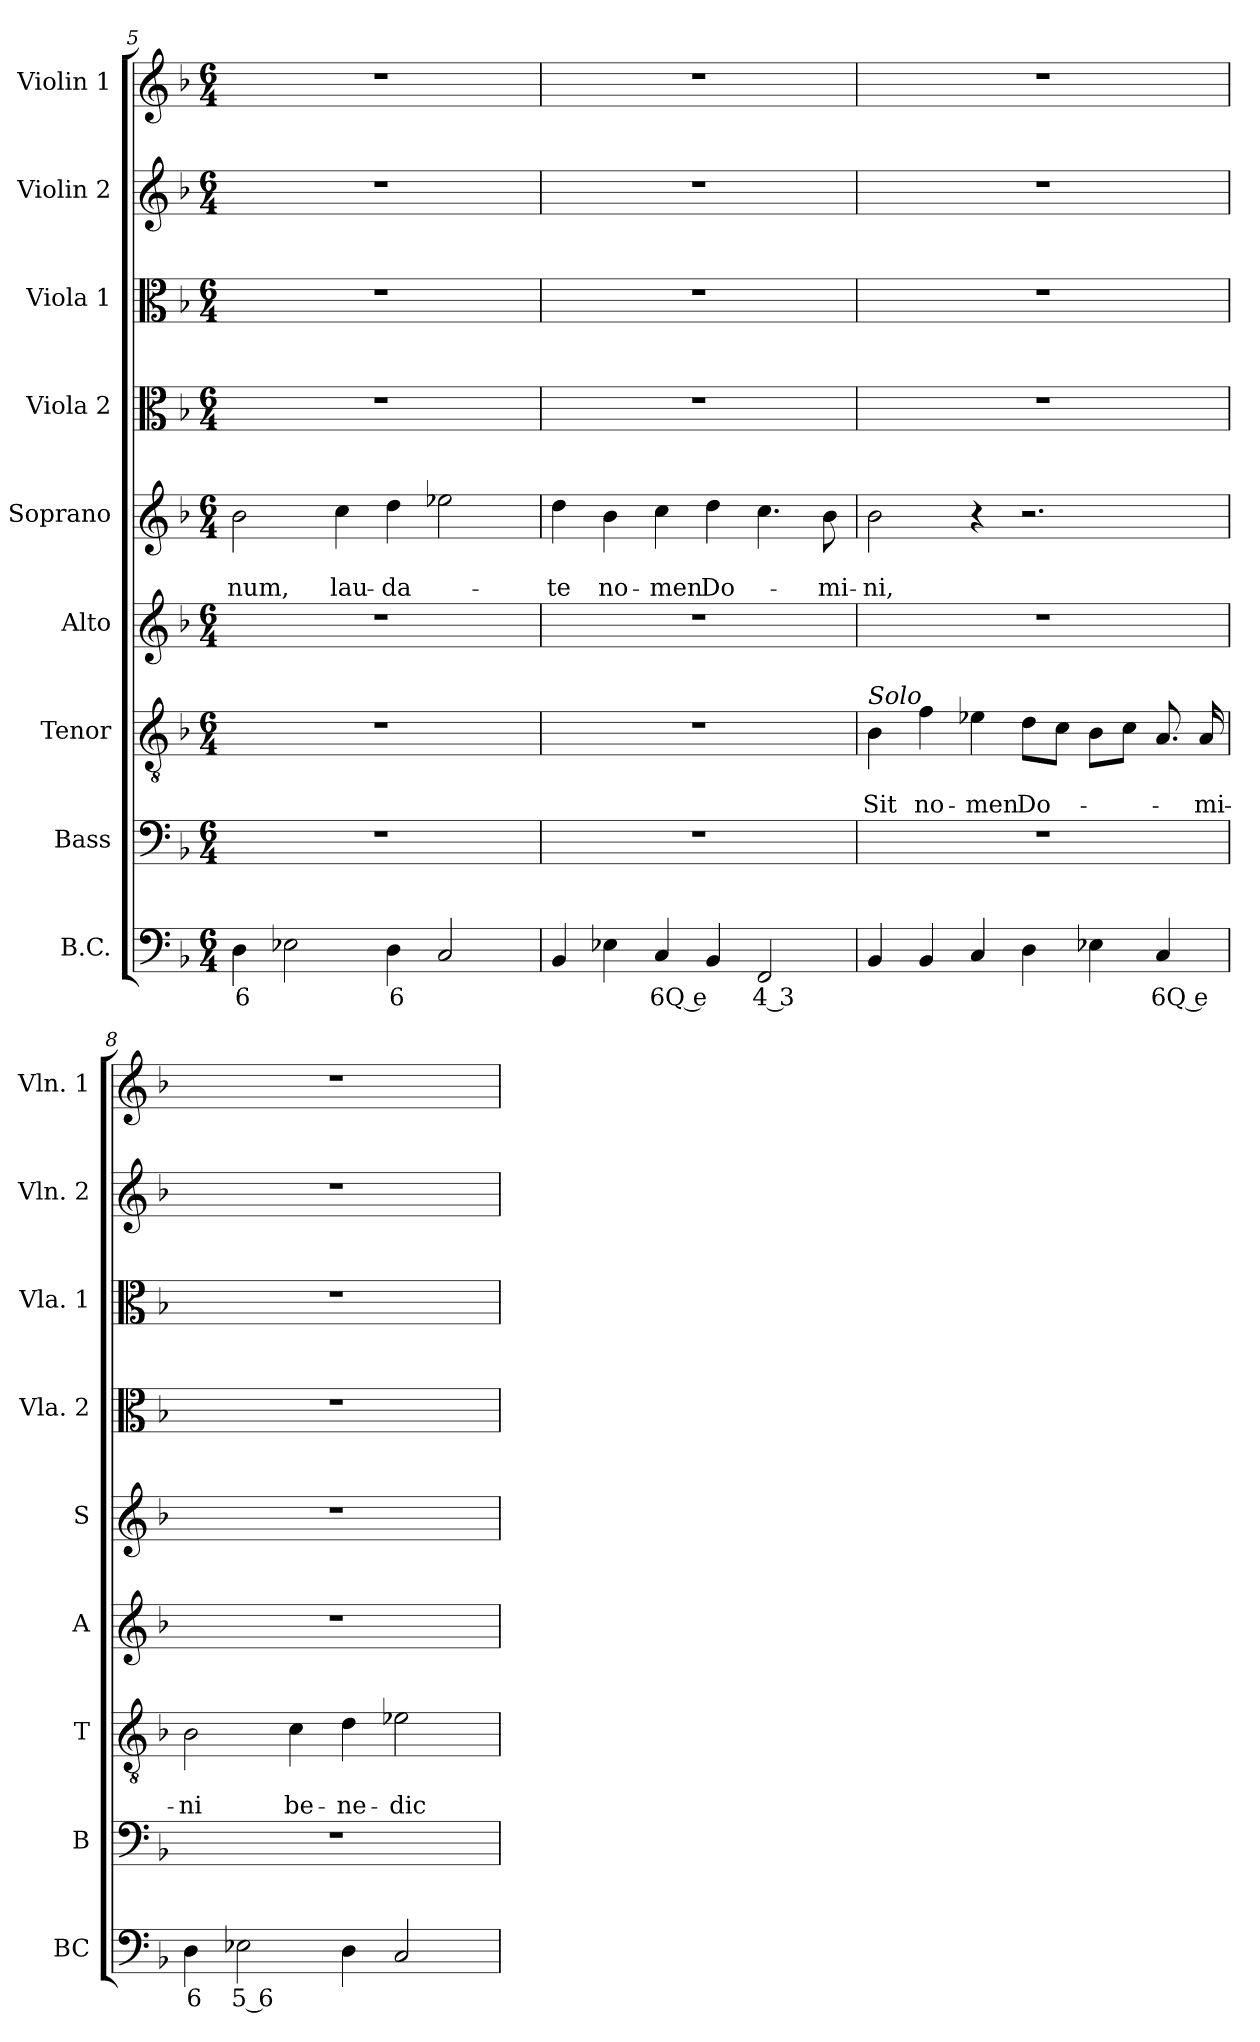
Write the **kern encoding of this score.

**kern	**text	**kern	**kern	**text	**text	**kern	**kern	**text	**text	**kern	**kern	**kern	**kern
*part9	*part9	*part8	*part7	*part7	*part7	*part6	*part5	*part5	*part5	*part4	*part3	*part2	*part1
*staff9	*staff9	*staff8	*staff7	*staff7	*staff7	*staff6	*staff5	*staff5	*staff5	*staff4	*staff3	*staff2	*staff1
*I"B.C.	*	*I"Bass	*I"Tenor	*	*	*I"Alto	*I"Soprano	*	*	*I"Viola 2	*I"Viola 1	*I"Violin 2	*I"Violin 1
*I'BC	*	*I'B	*I'T	*	*	*I'A	*I'S	*	*	*I'Vla. 2	*I'Vla. 1	*I'Vln. 2	*I'Vln. 1
*clefF4	*	*clefF4	*clefGv2	*	*	*clefG2	*clefG2	*	*	*clefC3	*clefC3	*clefG2	*clefG2
*k[b-]	*	*k[b-]	*k[b-]	*	*	*k[b-]	*k[b-]	*	*	*k[b-]	*k[b-]	*k[b-]	*k[b-]
*F:	*	*F:	*F:	*	*	*F:	*F:	*	*	*F:	*F:	*F:	*F:
*M6/4	*	*M6/4	*M6/4	*	*	*M6/4	*M6/4	*	*	*M6/4	*M6/4	*M6/4	*M6/4
=5	=5	=5	=5	=5	=5	=5	=5	=5	=5	=5	=5	=5	=5
!	!LO:LY:b	!	!	!	!	!	!	!	!LO:LY:b	!	!	!	!
*^	*	*	*	*	*	*	*	*	*	*	*	*	*
4D\	4ryy	6	1.r	1.r	.	.	1.r	2b-\	.	-num,	1.r	1.r	1.r	1.r
2E-X\	4ryy	.	.	.	.	.	.	.	.	.	.	.	.	.
!	!	!	!	!	!	!	!	!	!	!LO:LY:b	!	!	!	!
.	4ryy	.	.	.	.	.	.	4cc\	.	lau-	.	.	.	.
!	!	!LO:LY:b	!	!	!	!	!	!	!	!LO:LY:b	!	!	!	!
4D\	4ryy	6	.	.	.	.	.	4dd\	.	-da-	.	.	.	.
2C/	4ryy	.	.	.	.	.	.	2ee-X\	.	.	.	.	.	.
.	4ryy	.	.	.	.	.	.	.	.	.	.	.	.	.
=6	=6	=6	=6	=6	=6	=6	=6	=6	=6	=6	=6	=6	=6	=6
!	!	!	!	!	!	!	!	!	!	!LO:LY:b	!	!	!	!
*v	*v	*	*	*	*	*	*	*	*	*	*	*	*	*
4BB-/	.	1.r	1.r	.	.	1.r	4dd\	.	-te	1.r	1.r	1.r	1.r
!	!	!	!	!	!	!	!	!	!LO:LY:b	!	!	!	!
4E-X\	.	.	.	.	.	.	4b-\	.	no-	.	.	.	.
!	!LO:LY:b	!	!	!	!	!	!	!	!LO:LY:b	!	!	!	!
4C/	6Q e	.	.	.	.	.	4cc\	.	-men	.	.	.	.
!	!	!	!	!	!	!	!	!	!LO:LY:b	!	!	!	!
4BB-/	.	.	.	.	.	.	4dd\	.	Do-	.	.	.	.
!	!LO:LY:b	!	!	!	!	!	!	!	!	!	!	!	!
2FF/	4 3	.	.	.	.	.	4.cc\	.	.	.	.	.	.
!	!	!	!	!	!	!	!	!	!LO:LY:b	!	!	!	!
.	.	.	.	.	.	.	8b-\	.	-mi-	.	.	.	.
!!LO:PB:g=z
=7	=7	=7	=7	=7	=7	=7	=7	=7	=7	=7	=7	=7	=7
!	!	!	!LO:TX:a:i:t=Solo	!	!	!	!	!	!	!	!	!	!
!	!	!	!	!	!LO:LY:b	!	!	!	!LO:LY:b	!	!	!	!
4BB-/	.	1.r	4B-\	.	Sit	1.r	2b-\	.	-ni,	1.r	1.r	1.r	1.r
!	!	!	!	!	!LO:LY:b	!	!	!	!	!	!	!	!
4BB-/	.	.	4f\	.	no-	.	.	.	.	.	.	.	.
!	!	!	!	!	!LO:LY:b	!	!	!	!	!	!	!	!
4C/	.	.	4e-X\	.	-men	.	4r	.	.	.	.	.	.
!	!	!	!	!	!LO:LY:b	!	!	!	!	!	!	!	!
4D\	.	.	8d\L	.	Do-	.	2.r	.	.	.	.	.	.
.	.	.	8c\J	.	.	.	.	.	.	.	.	.	.
4E-X\	.	.	8B-\L	.	.	.	.	.	.	.	.	.	.
.	.	.	8c\J	.	.	.	.	.	.	.	.	.	.
!	!LO:LY:b	!	!	!	!	!	!	!	!	!	!	!	!
4C/	6Q e	.	8.A/	.	.	.	.	.	.	.	.	.	.
!	!	!	!	!	!LO:LY:b	!	!	!	!	!	!	!	!
.	.	.	16A/	.	-mi-	.	.	.	.	.	.	.	.
=8	=8	=8	=8	=8	=8	=8	=8	=8	=8	=8	=8	=8	=8
!	!LO:LY:b	!	!	!	!LO:LY:b	!	!	!	!	!	!	!	!
*^	*	*	*	*	*	*	*	*	*	*	*	*	*
4D\	4ryy	6	1.r	2B-\	.	-ni	1.r	1.r	.	.	1.r	1.r	1.r	1.r
!	!	!LO:LY:b	!	!	!	!	!	!	!	!	!	!	!	!
2E-X\	4ryy	5 6	.	.	.	.	.	.	.	.	.	.	.	.
!	!	!	!	!	!	!LO:LY:b	!	!	!	!	!	!	!	!
.	4ryy	.	.	4c\	.	be-	.	.	.	.	.	.	.	.
!	!	!	!	!	!	!LO:LY:b	!	!	!	!	!	!	!	!
4D\	4ryy	.	.	4d\	.	-ne-	.	.	.	.	.	.	.	.
!	!	!	!	!	!	!LO:LY:b	!	!	!	!	!	!	!	!
2C/	4ryy	.	.	2e-X\	.	-dic-	.	.	.	.	.	.	.	.
.	4ryy	.	.	.	.	.	.	.	.	.	.	.	.	.
*v	*v	*	*	*	*	*	*	*	*	*	*	*	*	*
=	=	=	=	=	=	=	=	=	=	=	=	=	=
*-	*-	*-	*-	*-	*-	*-	*-	*-	*-	*-	*-	*-	*-
